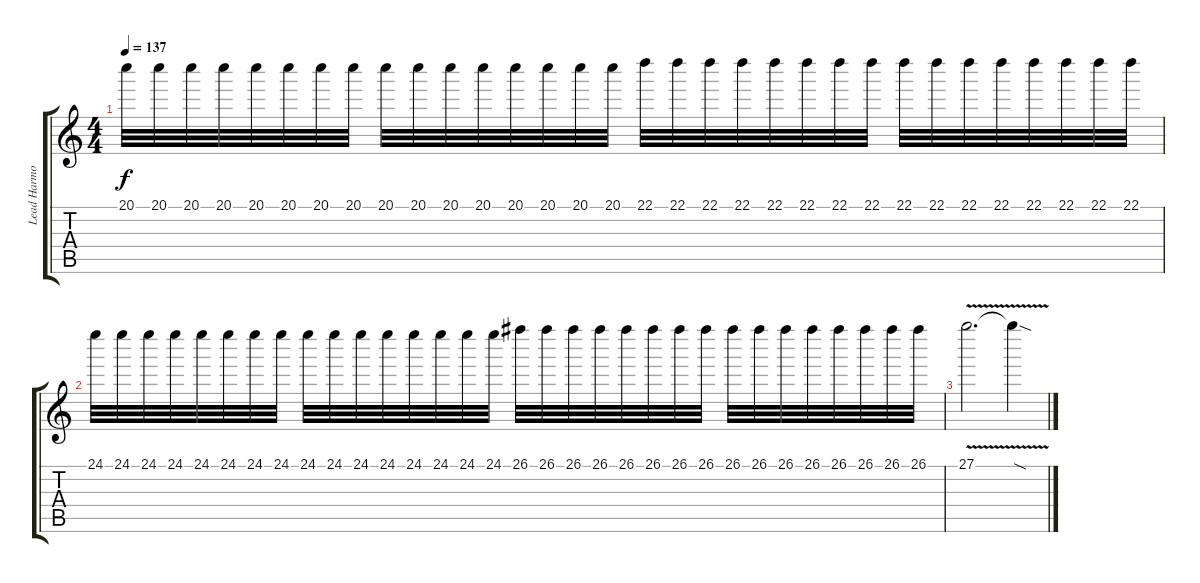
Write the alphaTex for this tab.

\track ("Lead Harmony Guitar" "Lead Harmo") {instrument overdrivenguitar}
\staff {score tabs}
\tuning (E4 B3 G3 D3 A2 D2) {hide}
\ts (4 4)
\tempo 137
\clef g2
\ks c
20.1.32{dy f} 20.1.32 20.1.32 20.1.32 20.1.32 20.1.32 20.1.32 20.1.32 20.1.32 20.1.32 20.1.32 20.1.32 20.1.32 20.1.32 20.1.32 20.1.32 22.1.32 22.1.32 22.1.32 22.1.32 22.1.32 22.1.32 22.1.32 22.1.32 22.1.32 22.1.32 22.1.32 22.1.32 22.1.32 22.1.32 22.1.32 22.1.32 |
24.1.32 24.1.32 24.1.32 24.1.32 24.1.32 24.1.32 24.1.32 24.1.32 24.1.32 24.1.32 24.1.32 24.1.32 24.1.32 24.1.32 24.1.32 24.1.32 26.1.32 26.1.32 26.1.32 26.1.32 26.1.32 26.1.32 26.1.32 26.1.32 26.1.32 26.1.32 26.1.32 26.1.32 26.1.32 26.1.32 26.1.32 26.1.32 |
27.1{v}.2{d} 27.1{sod t}.4
